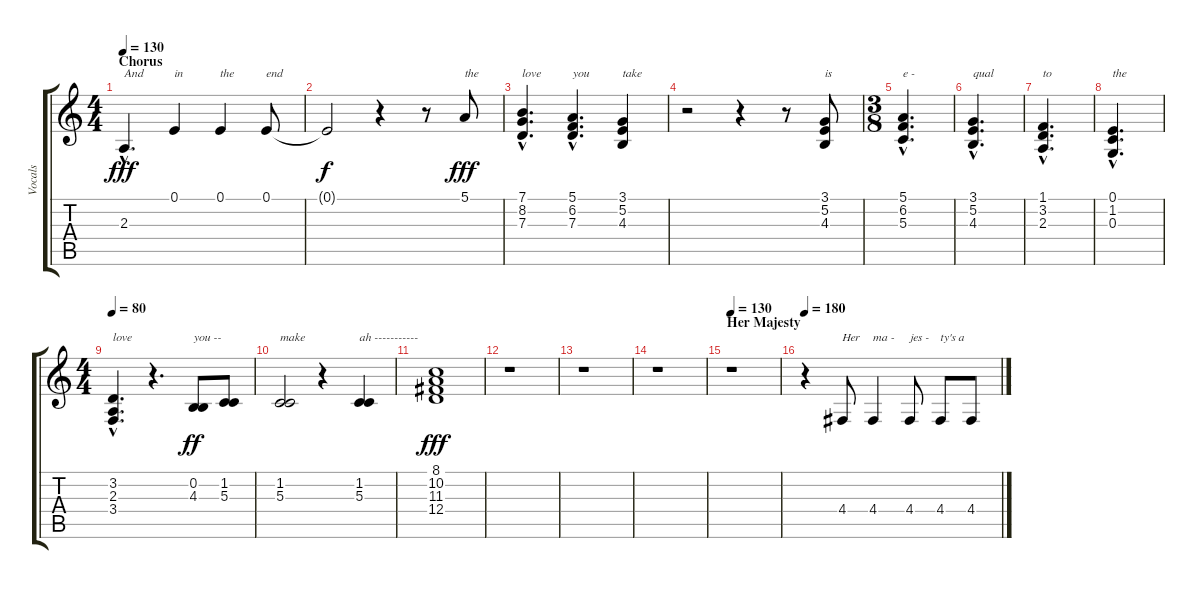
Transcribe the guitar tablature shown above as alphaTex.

\track ("Vocals" "Vocals") {instrument choiraahs}
\staff {score tabs}
\tuning (E4 B3 G3 D3 A2 E2) {hide}
\ts (4 4)
\section ("" "Chorus")
\tempo 130
\clef g2
\ks c
2.3{hac}.4{d txt "And" dy fff volume 14} 0.1.4{txt "in"} 0.1.4{txt "the"} 0.1.8{txt "end"} |
0.1{t}.2{dy f} r.4 r.8 5.1.8{txt "the" dy fff} |
(7.1{hac} 8.2{hac} 7.3{hac}).4{d txt "love" volume 12} (5.1{hac} 6.2{hac} 7.3{hac}).4{d txt "you"} (3.1 5.2 4.3).4{txt "take"} |
r.2 r.4 r.8 (3.1 5.2 4.3).8{txt "is"} |
\ts (3 8)
(5.1{hac} 6.2{hac} 5.3{hac}).4{d txt "e -"} |
(3.1{hac} 5.2{hac} 4.3{hac}).4{d txt "qual"} |
(1.1{hac} 3.2{hac} 2.3{hac}).4{d txt "to"} |
(0.1{hac} 1.2{hac} 0.3{hac}).4{d txt "the"} |
\ts (4 4)
\tempo 80
(3.2{hac} 2.3{hac} 3.4{hac}).4{d txt "love"} r.4{d} (0.2 4.3).8{txt "you --" dy ff} (1.2 5.3).8 |
(1.2 5.3).2{txt "make"} r.4 (1.2 5.3).4{txt "ah -----------"} |
(8.1 10.2 11.3 12.4).1{dy fff} |
r.1 |
r.1 |
r.1 |
\section ("" "Her Majesty")
\tempo 130
r.1 |
\tempo 180
r.4 4.4.8{txt "Her"} 4.4.4{txt "ma -"} 4.4.8{txt "jes -"} 4.4.8{txt "ty's a"} 4.4.8
